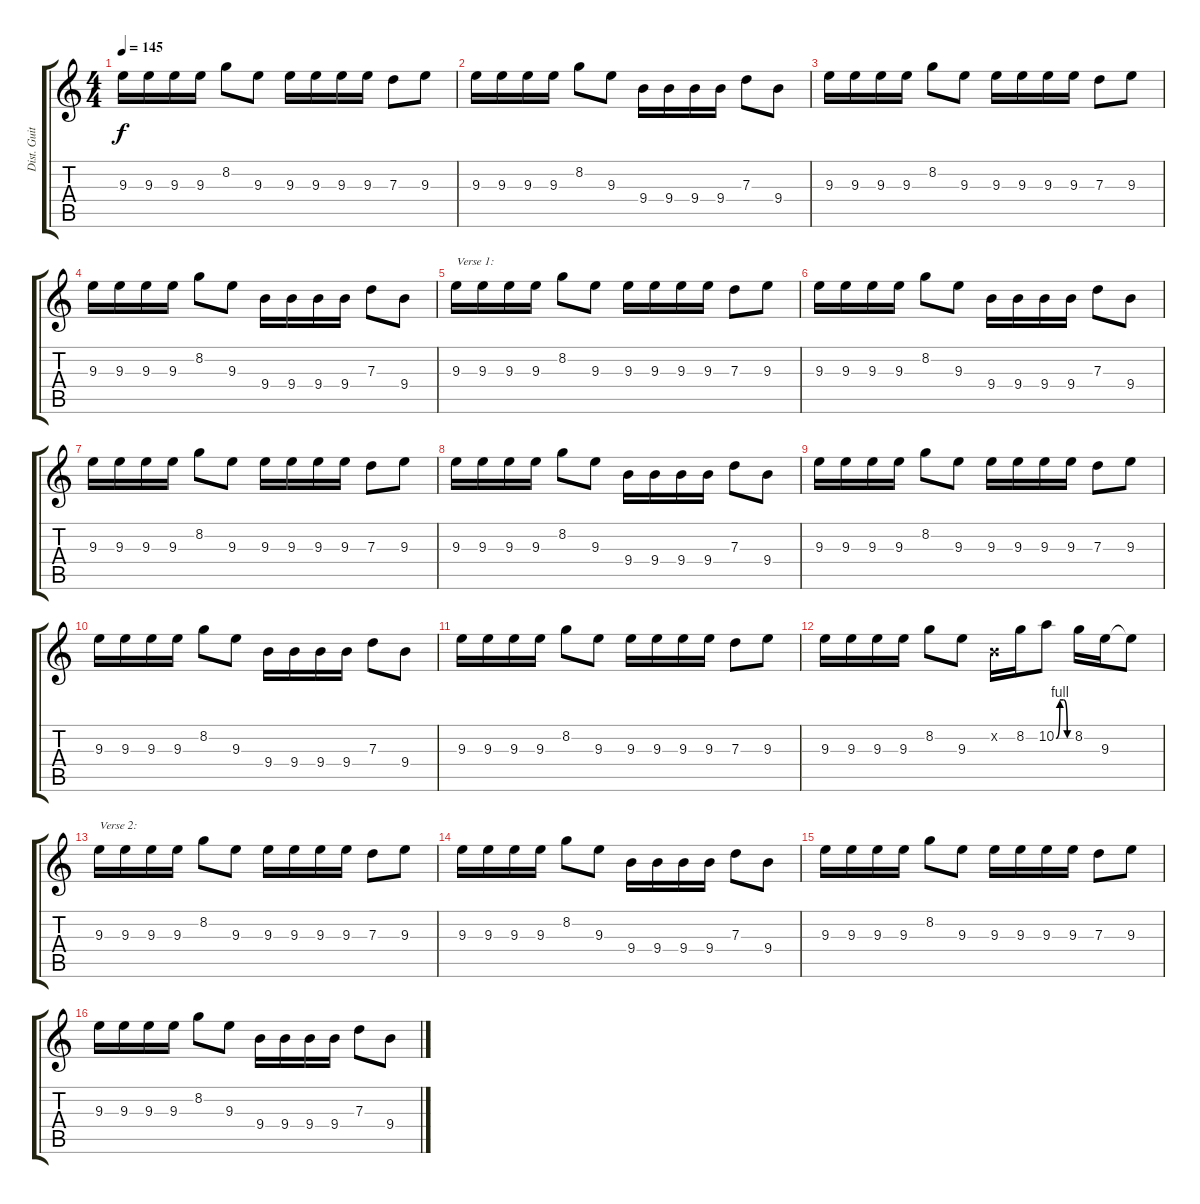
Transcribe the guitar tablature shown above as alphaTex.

\track ("Dist. Guitar 1" "Dist. Guit") {instrument overdrivenguitar}
\staff {score tabs}
\tuning (E4 B3 G3 D3 A2 E2) {hide}
\ts (4 4)
\tempo 145
\clef g2
\ks c
9.3.16{dy f} 9.3.16 9.3.16 9.3.16 8.2.8 9.3.8 9.3.16 9.3.16 9.3.16 9.3.16 7.3.8 9.3.8 |
9.3.16 9.3.16 9.3.16 9.3.16 8.2.8 9.3.8 9.4.16 9.4.16 9.4.16 9.4.16 7.3.8 9.4.8 |
9.3.16 9.3.16 9.3.16 9.3.16 8.2.8 9.3.8 9.3.16 9.3.16 9.3.16 9.3.16 7.3.8 9.3.8 |
9.3.16 9.3.16 9.3.16 9.3.16 8.2.8 9.3.8 9.4.16 9.4.16 9.4.16 9.4.16 7.3.8 9.4.8 |
9.3.16{txt "Verse 1:"} 9.3.16 9.3.16 9.3.16 8.2.8 9.3.8 9.3.16 9.3.16 9.3.16 9.3.16 7.3.8 9.3.8 |
9.3.16 9.3.16 9.3.16 9.3.16 8.2.8 9.3.8 9.4.16 9.4.16 9.4.16 9.4.16 7.3.8 9.4.8 |
9.3.16 9.3.16 9.3.16 9.3.16 8.2.8 9.3.8 9.3.16 9.3.16 9.3.16 9.3.16 7.3.8 9.3.8 |
9.3.16 9.3.16 9.3.16 9.3.16 8.2.8 9.3.8 9.4.16 9.4.16 9.4.16 9.4.16 7.3.8 9.4.8 |
9.3.16 9.3.16 9.3.16 9.3.16 8.2.8 9.3.8 9.3.16 9.3.16 9.3.16 9.3.16 7.3.8 9.3.8 |
9.3.16 9.3.16 9.3.16 9.3.16 8.2.8 9.3.8 9.4.16 9.4.16 9.4.16 9.4.16 7.3.8 9.4.8 |
9.3.16 9.3.16 9.3.16 9.3.16 8.2.8 9.3.8 9.3.16 9.3.16 9.3.16 9.3.16 7.3.8 9.3.8 |
9.3.16 9.3.16 9.3.16 9.3.16 8.2.8 9.3.8 0.2{x}.16 8.2.16 10.2{be (custom 0 0 15 4 30 4 45 0 60 0)}.8 8.2.16 9.3.16 9.3{t}.8 |
9.3.16{txt "Verse 2:"} 9.3.16 9.3.16 9.3.16 8.2.8 9.3.8 9.3.16 9.3.16 9.3.16 9.3.16 7.3.8 9.3.8 |
9.3.16 9.3.16 9.3.16 9.3.16 8.2.8 9.3.8 9.4.16 9.4.16 9.4.16 9.4.16 7.3.8 9.4.8 |
9.3.16 9.3.16 9.3.16 9.3.16 8.2.8 9.3.8 9.3.16 9.3.16 9.3.16 9.3.16 7.3.8 9.3.8 |
9.3.16 9.3.16 9.3.16 9.3.16 8.2.8 9.3.8 9.4.16 9.4.16 9.4.16 9.4.16 7.3.8 9.4.8
